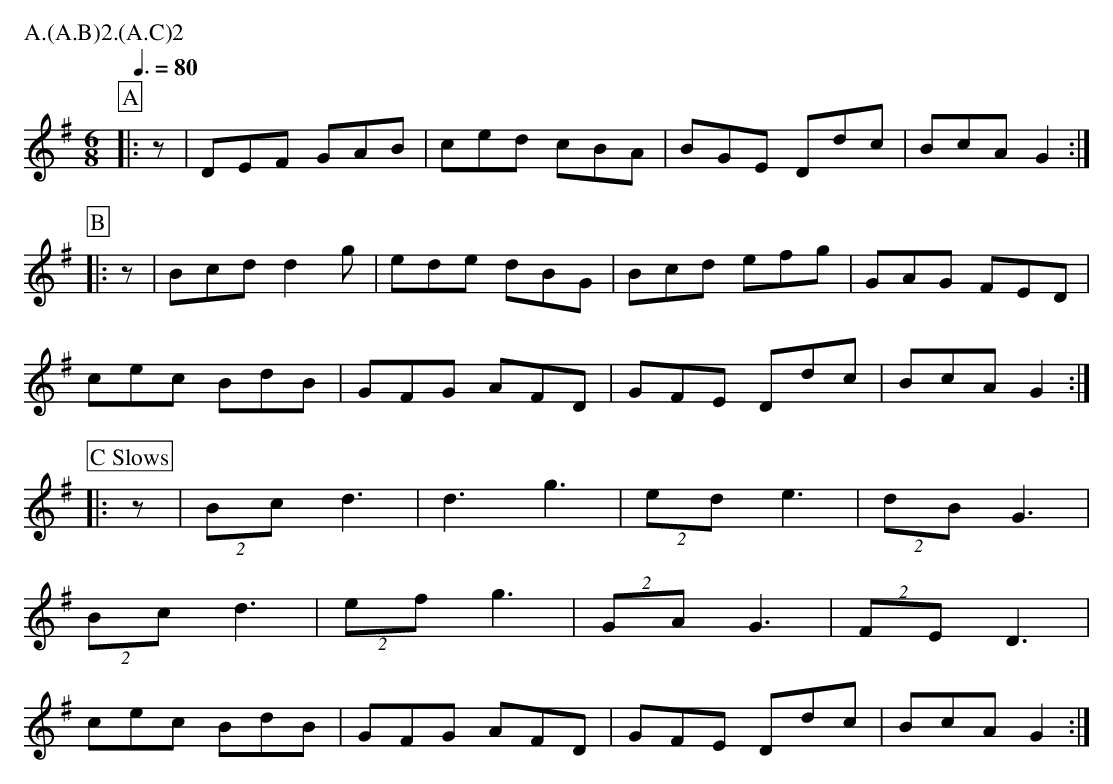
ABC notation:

X:1
T:Banks of the Dee Fieldtown
M:6/8
L:1/8
P:A.(A.B)2.(A.C)2
Q:3/8=80
K:G
P:A
|:z| DEF GAB| ced cBA| BGE Ddc| BcA G2:|
P:B
|:z| Bcd d2g| ede dBG| Bcd efg| GAG FED|
 cec BdB| GFG AFD| GFE Ddc| BcA G2:|
P:C Slows
|:z|(2Bc d3 | d3  g3 |(2ed e3 |(2dB G3 |
(2Bc d3 |(2ef g3 |(2GA G3 |(2FE D3 |
 cec BdB| GFG AFD| GFE Ddc| BcA G2:|
W:
W:
W: Play this lyrically with almost no down-beat
W: A:OY
W: A:FU
W: B:F
W: A:HG
W: B:F
W: A:BB
W: C:DF
W: A:HR
W: C:DF
